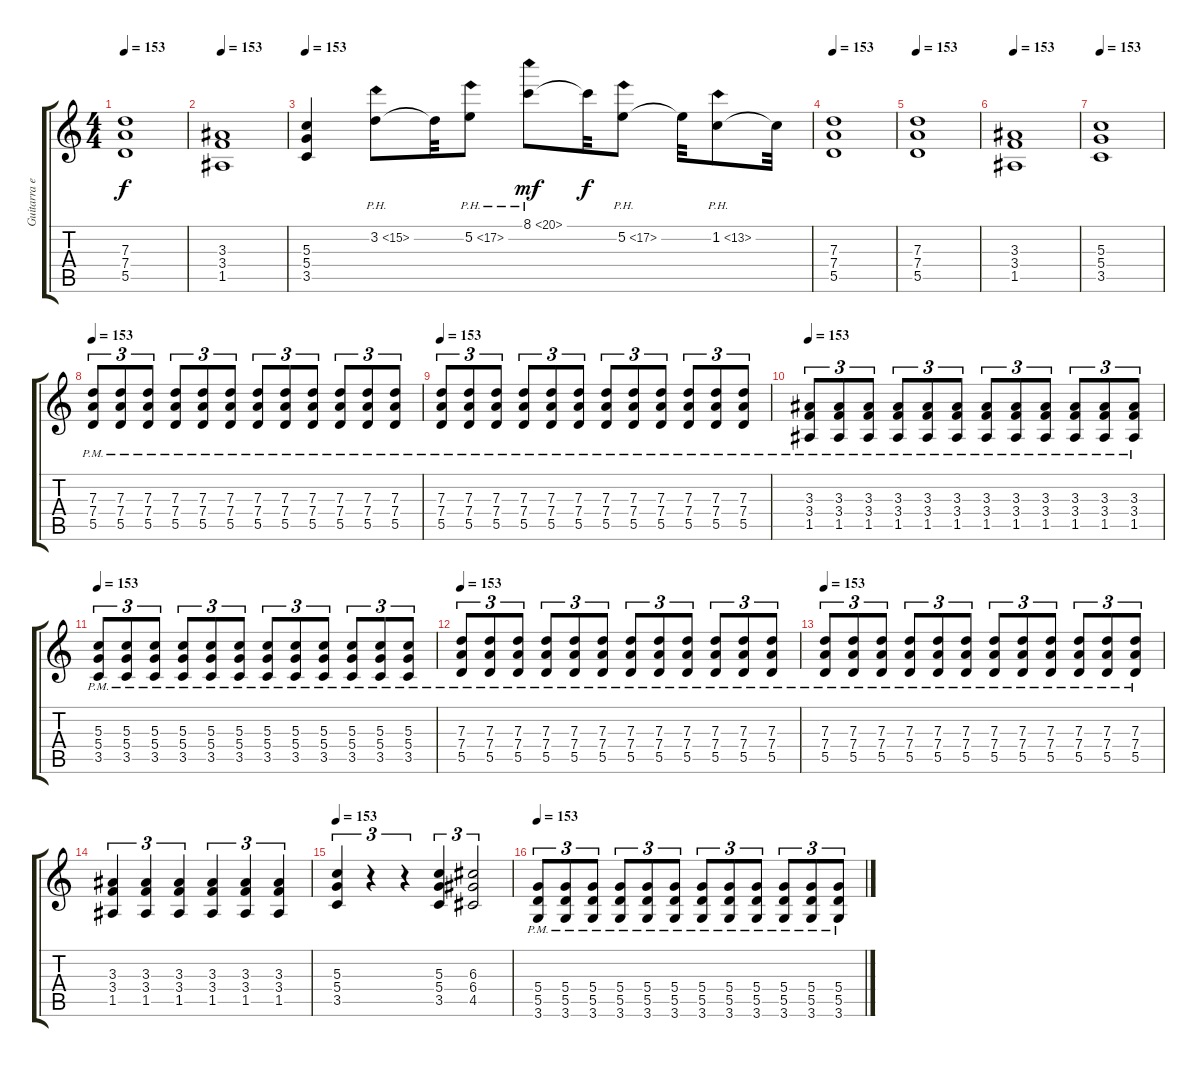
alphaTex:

\track ("Guitarra eléctrica 1" "Guitarra e") {instrument distortionguitar}
\staff {score tabs}
\tuning (E4 B3 G3 D3 A2 E2) {hide}
\ts (4 4)
\tempo 153
\clef g2
\ks c
(7.3 7.4 5.5).1{dy f} |
\tempo 153
(3.3 3.4 1.5).1 |
\tempo 153
(5.3 5.4 3.5).4 3.2{ph 12}.8 3.2{t}.32 5.2{ph 12}.8 8.1{ph 12}.8{dy mf} 8.1{t}.32{dy f} 5.2{ph 12}.8 5.2{t}.32 1.2{ph 12}.8 1.2{t}.32 |
\tempo 153
(7.3 7.4 5.5).1 |
\tempo 153
(7.3 7.4 5.5).1 |
\tempo 153
(3.3 3.4 1.5).1 |
\tempo 153
(5.3 5.4 3.5).1 |
\tempo 153
(7.3{pm} 7.4{pm} 5.5{pm}).8{tu (3 2) volume 13} (7.3{pm} 7.4{pm} 5.5{pm}).8{tu (3 2)} (7.3{pm} 7.4{pm} 5.5{pm}).8{tu (3 2)} (7.3{pm} 7.4{pm} 5.5{pm}).8{tu (3 2)} (7.3{pm} 7.4{pm} 5.5{pm}).8{tu (3 2)} (7.3{pm} 7.4{pm} 5.5{pm}).8{tu (3 2)} (7.3{pm} 7.4{pm} 5.5{pm}).8{tu (3 2)} (7.3{pm} 7.4{pm} 5.5{pm}).8{tu (3 2)} (7.3{pm} 7.4{pm} 5.5{pm}).8{tu (3 2)} (7.3{pm} 7.4{pm} 5.5{pm}).8{tu (3 2)} (7.3{pm} 7.4{pm} 5.5{pm}).8{tu (3 2)} (7.3{pm} 7.4{pm} 5.5{pm}).8{tu (3 2)} |
\tempo 153
(7.3{pm} 7.4{pm} 5.5{pm}).8{tu (3 2) volume 13} (7.3{pm} 7.4{pm} 5.5{pm}).8{tu (3 2)} (7.3{pm} 7.4{pm} 5.5{pm}).8{tu (3 2)} (7.3{pm} 7.4{pm} 5.5{pm}).8{tu (3 2)} (7.3{pm} 7.4{pm} 5.5{pm}).8{tu (3 2)} (7.3{pm} 7.4{pm} 5.5{pm}).8{tu (3 2)} (7.3{pm} 7.4{pm} 5.5{pm}).8{tu (3 2)} (7.3{pm} 7.4{pm} 5.5{pm}).8{tu (3 2)} (7.3{pm} 7.4{pm} 5.5{pm}).8{tu (3 2)} (7.3{pm} 7.4{pm} 5.5{pm}).8{tu (3 2)} (7.3{pm} 7.4{pm} 5.5{pm}).8{tu (3 2)} (7.3{pm} 7.4{pm} 5.5{pm}).8{tu (3 2)} |
\tempo 153
(3.3{pm} 3.4{pm} 1.5{pm}).8{tu (3 2)} (3.3{pm} 3.4{pm} 1.5{pm}).8{tu (3 2)} (3.3{pm} 3.4{pm} 1.5{pm}).8{tu (3 2)} (3.3{pm} 3.4{pm} 1.5{pm}).8{tu (3 2)} (3.3{pm} 3.4{pm} 1.5{pm}).8{tu (3 2)} (3.3{pm} 3.4{pm} 1.5{pm}).8{tu (3 2)} (3.3{pm} 3.4{pm} 1.5{pm}).8{tu (3 2)} (3.3{pm} 3.4{pm} 1.5{pm}).8{tu (3 2)} (3.3{pm} 3.4{pm} 1.5{pm}).8{tu (3 2)} (3.3{pm} 3.4{pm} 1.5{pm}).8{tu (3 2)} (3.3{pm} 3.4{pm} 1.5{pm}).8{tu (3 2)} (3.3{pm} 3.4{pm} 1.5{pm}).8{tu (3 2)} |
\tempo 153
(5.3{pm} 5.4{pm} 3.5{pm}).8{tu (3 2)} (5.3{pm} 5.4{pm} 3.5{pm}).8{tu (3 2)} (5.3{pm} 5.4{pm} 3.5{pm}).8{tu (3 2)} (5.3{pm} 5.4{pm} 3.5{pm}).8{tu (3 2)} (5.3{pm} 5.4{pm} 3.5{pm}).8{tu (3 2)} (5.3{pm} 5.4{pm} 3.5{pm}).8{tu (3 2)} (5.3{pm} 5.4{pm} 3.5{pm}).8{tu (3 2)} (5.3{pm} 5.4{pm} 3.5{pm}).8{tu (3 2)} (5.3{pm} 5.4{pm} 3.5{pm}).8{tu (3 2)} (5.3{pm} 5.4{pm} 3.5{pm}).8{tu (3 2)} (5.3{pm} 5.4{pm} 3.5{pm}).8{tu (3 2)} (5.3{pm} 5.4{pm} 3.5{pm}).8{tu (3 2)} |
\tempo 153
(7.3{pm} 7.4{pm} 5.5{pm}).8{tu (3 2) volume 13} (7.3{pm} 7.4{pm} 5.5{pm}).8{tu (3 2)} (7.3{pm} 7.4{pm} 5.5{pm}).8{tu (3 2)} (7.3{pm} 7.4{pm} 5.5{pm}).8{tu (3 2)} (7.3{pm} 7.4{pm} 5.5{pm}).8{tu (3 2)} (7.3{pm} 7.4{pm} 5.5{pm}).8{tu (3 2)} (7.3{pm} 7.4{pm} 5.5{pm}).8{tu (3 2)} (7.3{pm} 7.4{pm} 5.5{pm}).8{tu (3 2)} (7.3{pm} 7.4{pm} 5.5{pm}).8{tu (3 2)} (7.3{pm} 7.4{pm} 5.5{pm}).8{tu (3 2)} (7.3{pm} 7.4{pm} 5.5{pm}).8{tu (3 2)} (7.3{pm} 7.4{pm} 5.5{pm}).8{tu (3 2)} |
\tempo 153
(7.3{pm} 7.4{pm} 5.5{pm}).8{tu (3 2) volume 13} (7.3{pm} 7.4{pm} 5.5{pm}).8{tu (3 2)} (7.3{pm} 7.4{pm} 5.5{pm}).8{tu (3 2)} (7.3{pm} 7.4{pm} 5.5{pm}).8{tu (3 2)} (7.3{pm} 7.4{pm} 5.5{pm}).8{tu (3 2)} (7.3{pm} 7.4{pm} 5.5{pm}).8{tu (3 2)} (7.3{pm} 7.4{pm} 5.5{pm}).8{tu (3 2)} (7.3{pm} 7.4{pm} 5.5{pm}).8{tu (3 2)} (7.3{pm} 7.4{pm} 5.5{pm}).8{tu (3 2)} (7.3{pm} 7.4{pm} 5.5{pm}).8{tu (3 2)} (7.3{pm} 7.4{pm} 5.5{pm}).8{tu (3 2)} (7.3{pm} 7.4{pm} 5.5{pm}).8{tu (3 2)} |
(3.3 3.4 1.5).4{tu (3 2)} (3.3 3.4 1.5).4{tu (3 2)} (3.3 3.4 1.5).4{tu (3 2)} (3.3 3.4 1.5).4{tu (3 2)} (3.3 3.4 1.5).4{tu (3 2)} (3.3 3.4 1.5).4{tu (3 2)} |
\tempo 153
(5.3 5.4 3.5).4{tu (3 2)} r.4{tu (3 2)} r.4{tu (3 2)} (5.3 5.4 3.5).4{tu (3 2)} (6.3 6.4 4.5).2{tu (3 2)} |
\tempo 153
(5.4{pm} 5.5{pm} 3.6{pm}).8{tu (3 2)} (5.4{pm} 5.5{pm} 3.6{pm}).8{tu (3 2)} (5.4{pm} 5.5{pm} 3.6{pm}).8{tu (3 2)} (5.4{pm} 5.5{pm} 3.6{pm}).8{tu (3 2)} (5.4{pm} 5.5{pm} 3.6{pm}).8{tu (3 2)} (5.4{pm} 5.5{pm} 3.6{pm}).8{tu (3 2)} (5.4{pm} 5.5{pm} 3.6{pm}).8{tu (3 2)} (5.4{pm} 5.5{pm} 3.6{pm}).8{tu (3 2)} (5.4{pm} 5.5{pm} 3.6{pm}).8{tu (3 2)} (5.4{pm} 5.5{pm} 3.6{pm}).8{tu (3 2)} (5.4{pm} 5.5{pm} 3.6{pm}).8{tu (3 2)} (5.4{pm} 5.5{pm} 3.6{pm}).8{tu (3 2)}
